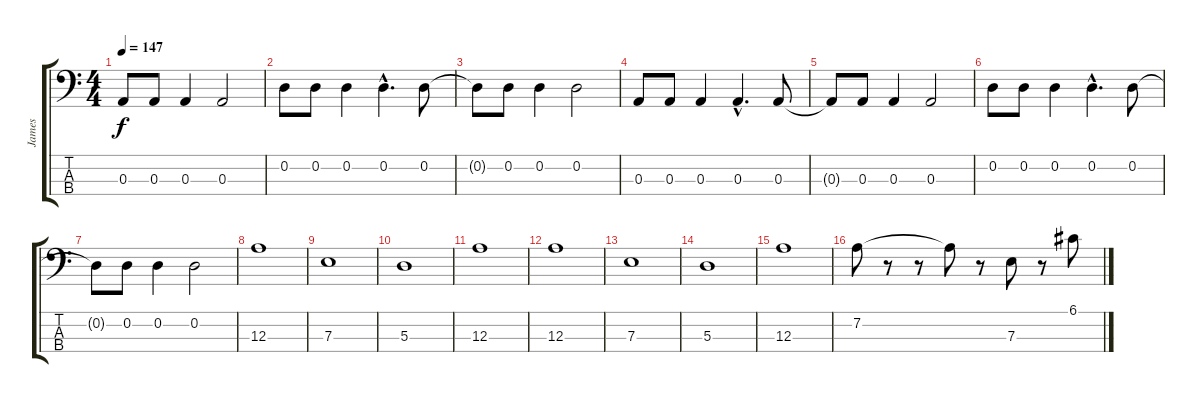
\track ("James" "James") {instrument electricbassfinger}
\staff {score tabs}
\tuning (G2 D2 A1 E1) {hide}
\ts (4 4)
\tempo 147
\clef f4
\ks c
0.3{t}.8{dy f} 0.3.8 0.3.4 0.3.2 |
0.2.8 0.2.8 0.2.4 0.2{hac}.4{d} 0.2.8 |
0.2{t}.8 0.2.8 0.2.4 0.2.2 |
0.3.8 0.3.8 0.3.4 0.3{hac}.4{d} 0.3.8 |
0.3{t}.8 0.3.8 0.3.4 0.3.2 |
0.2.8 0.2.8 0.2.4 0.2{hac}.4{d} 0.2.8 |
0.2{t}.8 0.2.8 0.2.4 0.2.2 |
12.3.1 |
7.3.1 |
5.3.1 |
12.3.1 |
12.3.1 |
7.3.1 |
5.3.1 |
12.3.1 |
7.2.8 r.8 r.8 7.2{t}.8 r.8 7.3.8 r.8 6.1.8
